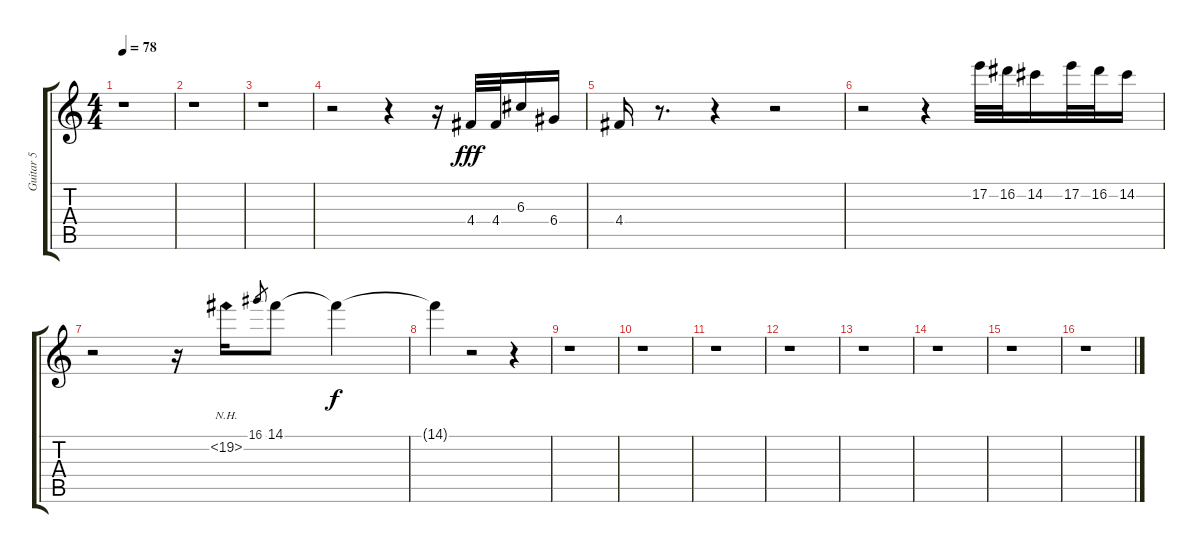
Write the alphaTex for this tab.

\track ("Guitar 5" "Guitar 5") {instrument electricguitarclean}
\staff {score tabs}
\tuning (E4 B3 G3 D3 A2 E2) {hide}
\ts (4 4)
\tempo 78
\clef g2
\ks c
r.1{dy fff} |
r.1 |
r.1 |
r.2 r.4 r.16 4.4.32 4.4.32 6.3.16 6.4.16 |
4.4.16 r.8{d} r.4 r.2 |
r.2 r.4 17.2.32 16.2.32 14.2.16 17.2.32 16.2.32 14.2.16 |
r.2 r.16 19.2{nh}.16 16.1.8{gr} 14.1.8 14.1{t}.4{dy f} |
14.1{t}.4 r.2 r.4 |
r.1 |
r.1 |
r.1 |
r.1 |
r.1 |
r.1 |
r.1 |
r.1
